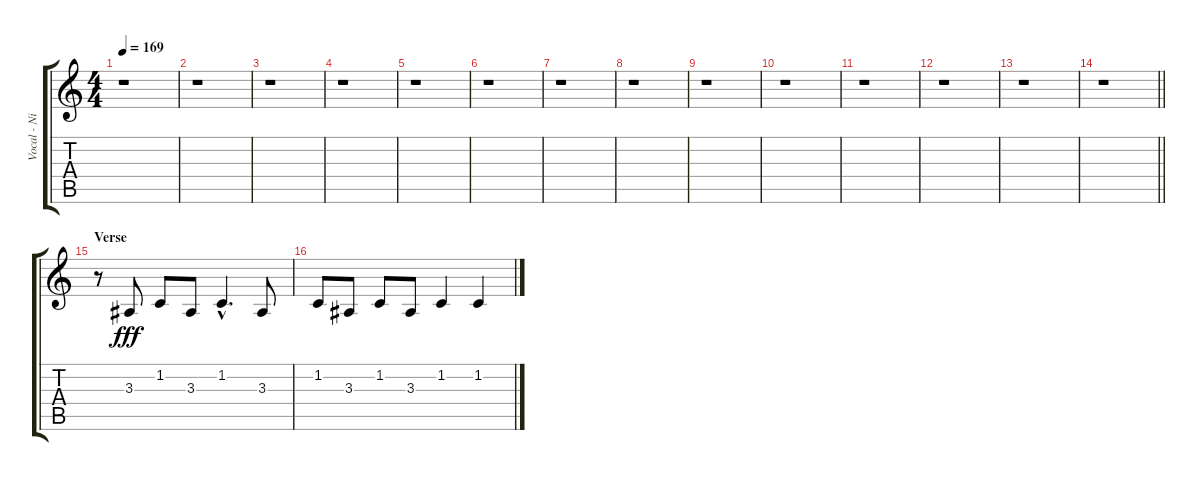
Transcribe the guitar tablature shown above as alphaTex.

\track ("Vocal - Nikola" "Vocal - Ni") {instrument flute}
\staff {score tabs}
\tuning (E4 B3 G3 D3 A2 E2) {hide}
\ts (4 4)
\tempo 169
\clef g2
\ks c
r.1{dy f} |
r.1 |
r.1 |
r.1 |
r.1 |
r.1 |
r.1 |
r.1 |
r.1 |
r.1 |
r.1 |
r.1 |
r.1 |
\barLineRight lightlight
r.1 |
\section ("" "Verse")
r.8 3.3.8{dy fff} 1.2.8 3.3.8 1.2{hac}.4{d} 3.3.8 |
1.2.8 3.3.8 1.2.8 3.3.8 1.2.4 1.2.4
